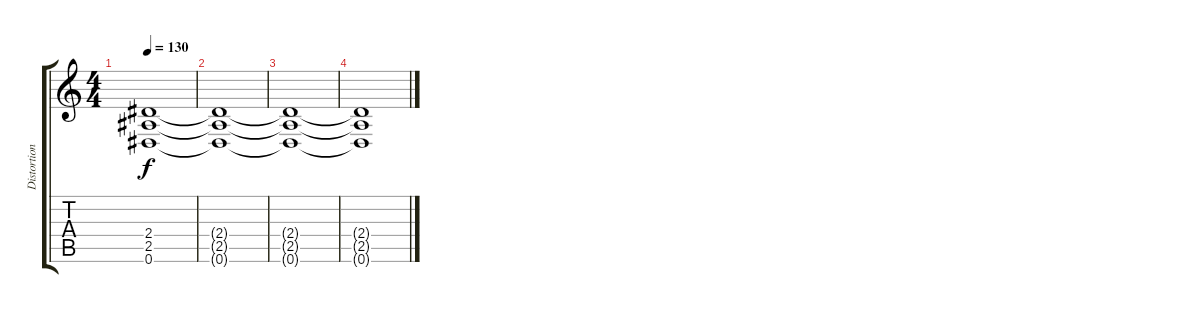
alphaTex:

\track ("Distortion Guitar 1" "Distortion") {instrument distortionguitar}
\staff {score tabs}
\tuning (Eb4 Bb3 Gb3 Db3 Ab2 Eb2) {hide}
\ts (4 4)
\tempo 130
\clef g2
\ks c
(2.4 2.5 0.6).1{dy f} |
(2.4{t} 2.5{t} 0.6{t}).1 |
(2.4{t} 2.5{t} 0.6{t}).1 |
(2.4{t} 2.5{t} 0.6{t}).1
